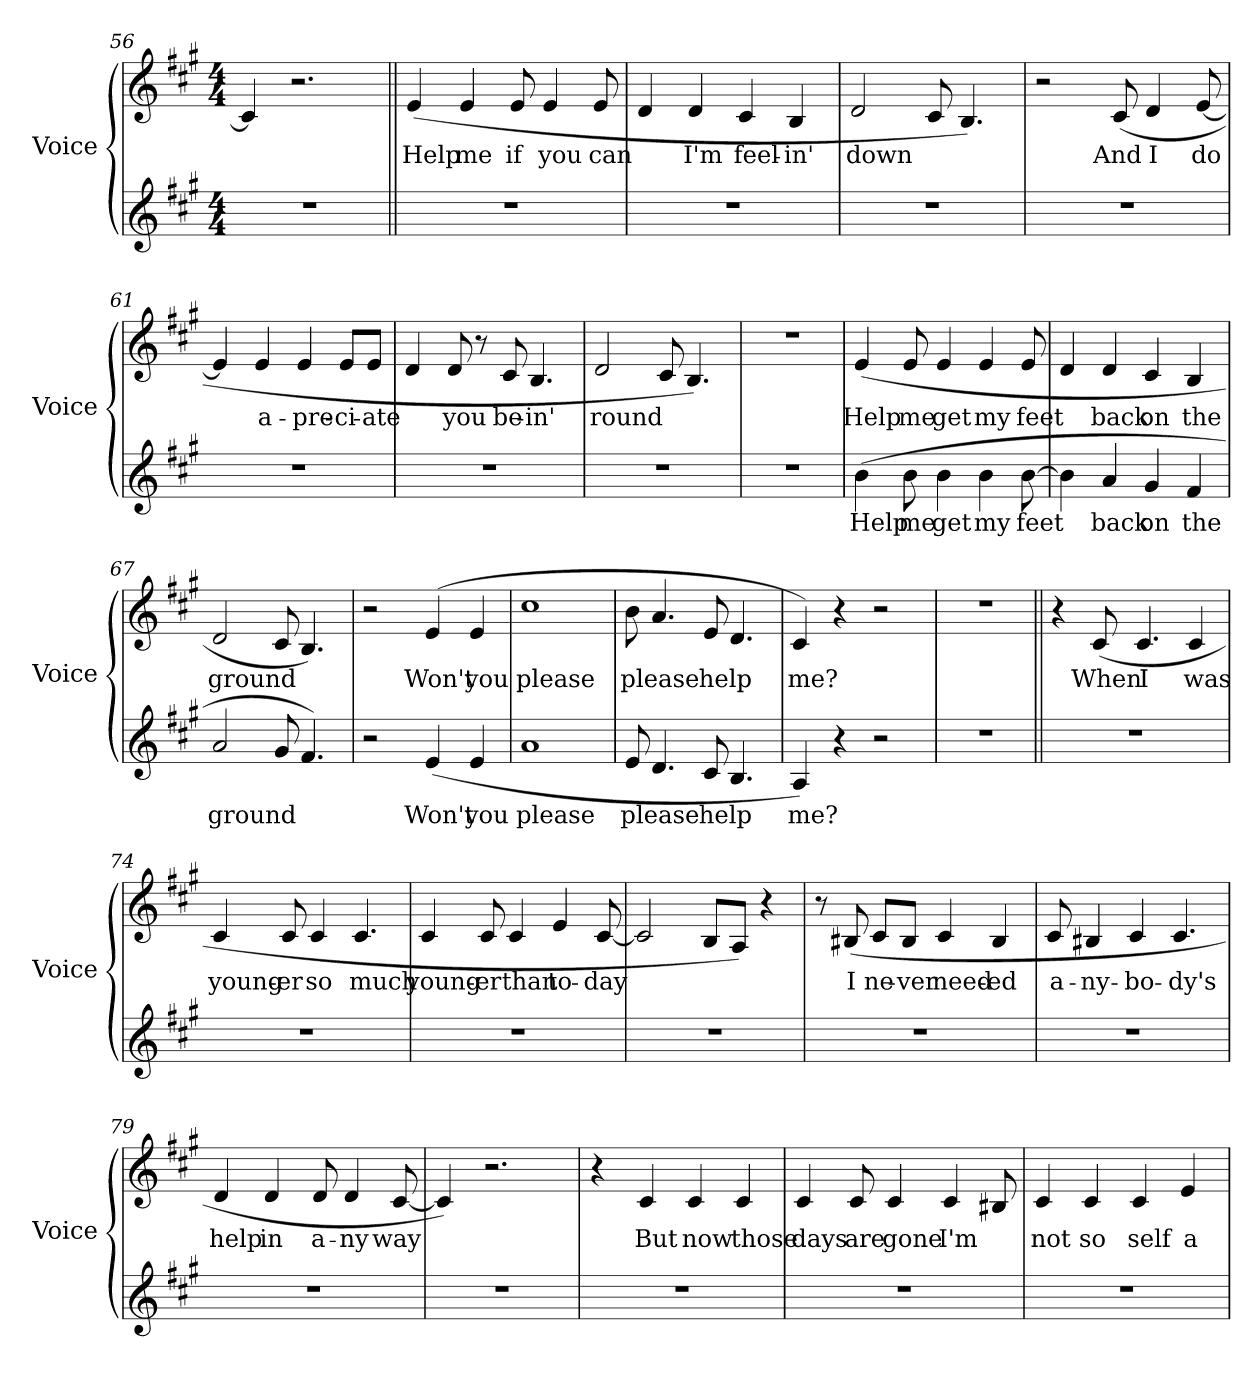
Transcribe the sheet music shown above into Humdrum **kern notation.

**kern	**text	**kern	**text
*part2	*part2	*part1	*part1
*staff2	*staff2	*staff1	*staff1
*I"Voice	*	*I"Voice	*
*I'Voice	*	*I'Voice	*
*clefG2	*	*clefG2	*
*k[f#c#g#]	*	*k[f#c#g#]	*
*A:	*	*A:	*
*M4/4	*	*M4/4	*
=56	=56	=56	=56
1r	.	4c#/]	.
.	.	2.r	.
!!LO:LB:g=z
=57||	=57||	=57||	=57||
!	!	!	!LO:LY:b
1r	.	(>4e/	Help
!	!	!	!LO:LY:b
.	.	4e/	me
!	!	!	!LO:LY:b
.	.	8e/	if
!	!	!	!LO:LY:b
.	.	4e/	you
!	!	!	!LO:LY:b
.	.	8e/	can
=58	=58	=58	=58
1r	.	4d/	.
!	!	!	!LO:LY:b
.	.	4d/	I'm
!	!	!	!LO:LY:b
.	.	4c#/	feel-
!	!	!	!LO:LY:b
.	.	4B/	-in'
=59	=59	=59	=59
!	!	!	!LO:LY:b
1r	.	2d/	down
.	.	8c#/	.
.	.	4.B/)	.
=60	=60	=60	=60
1r	.	2r	.
!	!	!	!LO:LY:b
.	.	(>8c#/	And
!	!	!	!LO:LY:b
.	.	4d/	I
!	!	!	!LO:LY:b
.	.	[8e/	do
=61	=61	=61	=61
1r	.	4e/]	.
!	!	!	!LO:LY:b
.	.	4e/	a-
!	!	!	!LO:LY:b
.	.	4e/	-pre-
!	!	!	!LO:LY:b
.	.	8e/L	-ci-
!	!	!	!LO:LY:b
.	.	8e/J	-ate
!!LO:LB:g=z
=62	=62	=62	=62
1r	.	4d/	.
!	!	!	!LO:LY:b
.	.	8d/	you
.	.	8r	.
!	!	!	!LO:LY:b
.	.	8c#/	be-
!	!	!	!LO:LY:b
.	.	4.B/	-in'
=63	=63	=63	=63
!	!	!	!LO:LY:b
1r	.	2d/	round
.	.	8c#/	.
.	.	4.B/)	.
=64	=64	=64	=64
1r	.	1r	.
=65	=65	=65	=65
!	!LO:LY:b	!	!LO:LY:b
(>4b\	Help	(>4e/	Help
!	!LO:LY:b	!	!LO:LY:b
8b\	me	8e/	me
!	!LO:LY:b	!	!LO:LY:b
4b\	get	4e/	get
!	!LO:LY:b	!	!LO:LY:b
4b\	my	4e/	my
!	!LO:LY:b	!	!LO:LY:b
[8b\	feet	8e/	feet
=66	=66	=66	=66
4b\]	.	4d/	.
!	!LO:LY:b	!	!LO:LY:b
4a/	back	4d/	back
!	!LO:LY:b	!	!LO:LY:b
4g#/	on	4c#/	on
!	!LO:LY:b	!	!LO:LY:b
4f#/	the	4B/	the
=67	=67	=67	=67
!	!LO:LY:b	!	!LO:LY:b
2a/	ground	2d/	ground
8g#/	.	8c#/	.
4.f#/)	.	4.B/)	.
!!LO:LB:g=z
=68	=68	=68	=68
2r	.	2r	.
!	!LO:LY:b	!	!LO:LY:b
(>4e/	Won't	(>4e/	Won't
!	!LO:LY:b	!	!LO:LY:b
4e/	you	4e/	you
=69	=69	=69	=69
!	!LO:LY:b	!	!LO:LY:b
1a	please	1cc#	please
=70	=70	=70	=70
!	!LO:LY:b	!	!LO:LY:b
8e/	please	8b\	please
4.d/	.	4.a/	.
!	!LO:LY:b	!	!LO:LY:b
8c#/	help	8e/	help
4.B/	.	4.d/	.
=71	=71	=71	=71
!	!LO:LY:b	!	!LO:LY:b
4A/)	me?	4c#/)	me?
4r	.	4r	.
2r	.	2r	.
=72	=72	=72	=72
1r	.	1r	.
=73||	=73||	=73||	=73||
1r	.	4r	.
!	!	!	!LO:LY:b
.	.	(>8c#/	When
!	!	!	!LO:LY:b
.	.	4.c#/	I
!	!	!	!LO:LY:b
.	.	4c#/	was
!!LO:PB:g=z
=74	=74	=74	=74
!	!	!	!LO:LY:b
1r	.	4c#/	young-
!	!	!	!LO:LY:b
.	.	8c#/	-er
!	!	!	!LO:LY:b
.	.	4c#/	so
!	!	!	!LO:LY:b
.	.	4.c#/	much
=75	=75	=75	=75
!	!	!	!LO:LY:b
1r	.	4c#/	young-
!	!	!	!LO:LY:b
.	.	8c#/	-er
!	!	!	!LO:LY:b
.	.	4c#/	than
!	!	!	!LO:LY:b
.	.	4e/	to-
!	!	!	!LO:LY:b
.	.	[8c#/	day
=76	=76	=76	=76
1r	.	2c#/]	.
.	.	8B/L	.
.	.	8A/J)	.
.	.	4r	.
=77	=77	=77	=77
1r	.	8r	.
!	!	!	!LO:LY:b
.	.	(>8B#X/	I
!	!	!	!LO:LY:b
.	.	8c#/L	ne-
!	!	!	!LO:LY:b
.	.	8B#/J	-ver
!	!	!	!LO:LY:b
.	.	4c#/	need-
!	!	!	!LO:LY:b
.	.	4B#/	-ed
!!LO:LB:g=z
=78	=78	=78	=78
!	!	!	!LO:LY:b
1r	.	8c#/	a-
!	!	!	!LO:LY:b
.	.	4B#X/	-ny-
!	!	!	!LO:LY:b
.	.	4c#/	-bo-
!	!	!	!LO:LY:b
.	.	4.c#/	-dy's
=79	=79	=79	=79
!	!	!	!LO:LY:b
1r	.	4d/	help
!	!	!	!LO:LY:b
.	.	4d/	in
!	!	!	!LO:LY:b
.	.	8d/	a-
!	!	!	!LO:LY:b
.	.	4d/	-ny
!	!	!	!LO:LY:b
.	.	[8c#/	way
=80	=80	=80	=80
1r	.	4c#/])	.
.	.	2.r	.
=81	=81	=81	=81
1r	.	4r	.
!	!	!	!LO:LY:b
.	.	4c#/	But
!	!	!	!LO:LY:b
.	.	4c#/	now
!	!	!	!LO:LY:b
.	.	4c#/	those
=82	=82	=82	=82
!	!	!	!LO:LY:b
1r	.	4c#/	days
!	!	!	!LO:LY:b
.	.	8c#/	are
!	!	!	!LO:LY:b
.	.	4c#/	gone
!	!	!	!LO:LY:b
.	.	4c#/	I'm
.	.	8B#X/	.
!!LO:LB:g=z
=83	=83	=83	=83
!	!	!	!LO:LY:b
1r	.	4c#/	not
!	!	!	!LO:LY:b
.	.	4c#/	so
!	!	!	!LO:LY:b
.	.	4c#/	self
!	!	!	!LO:LY:b
.	.	4e/	a-
=	=	=	=
*-	*-	*-	*-
